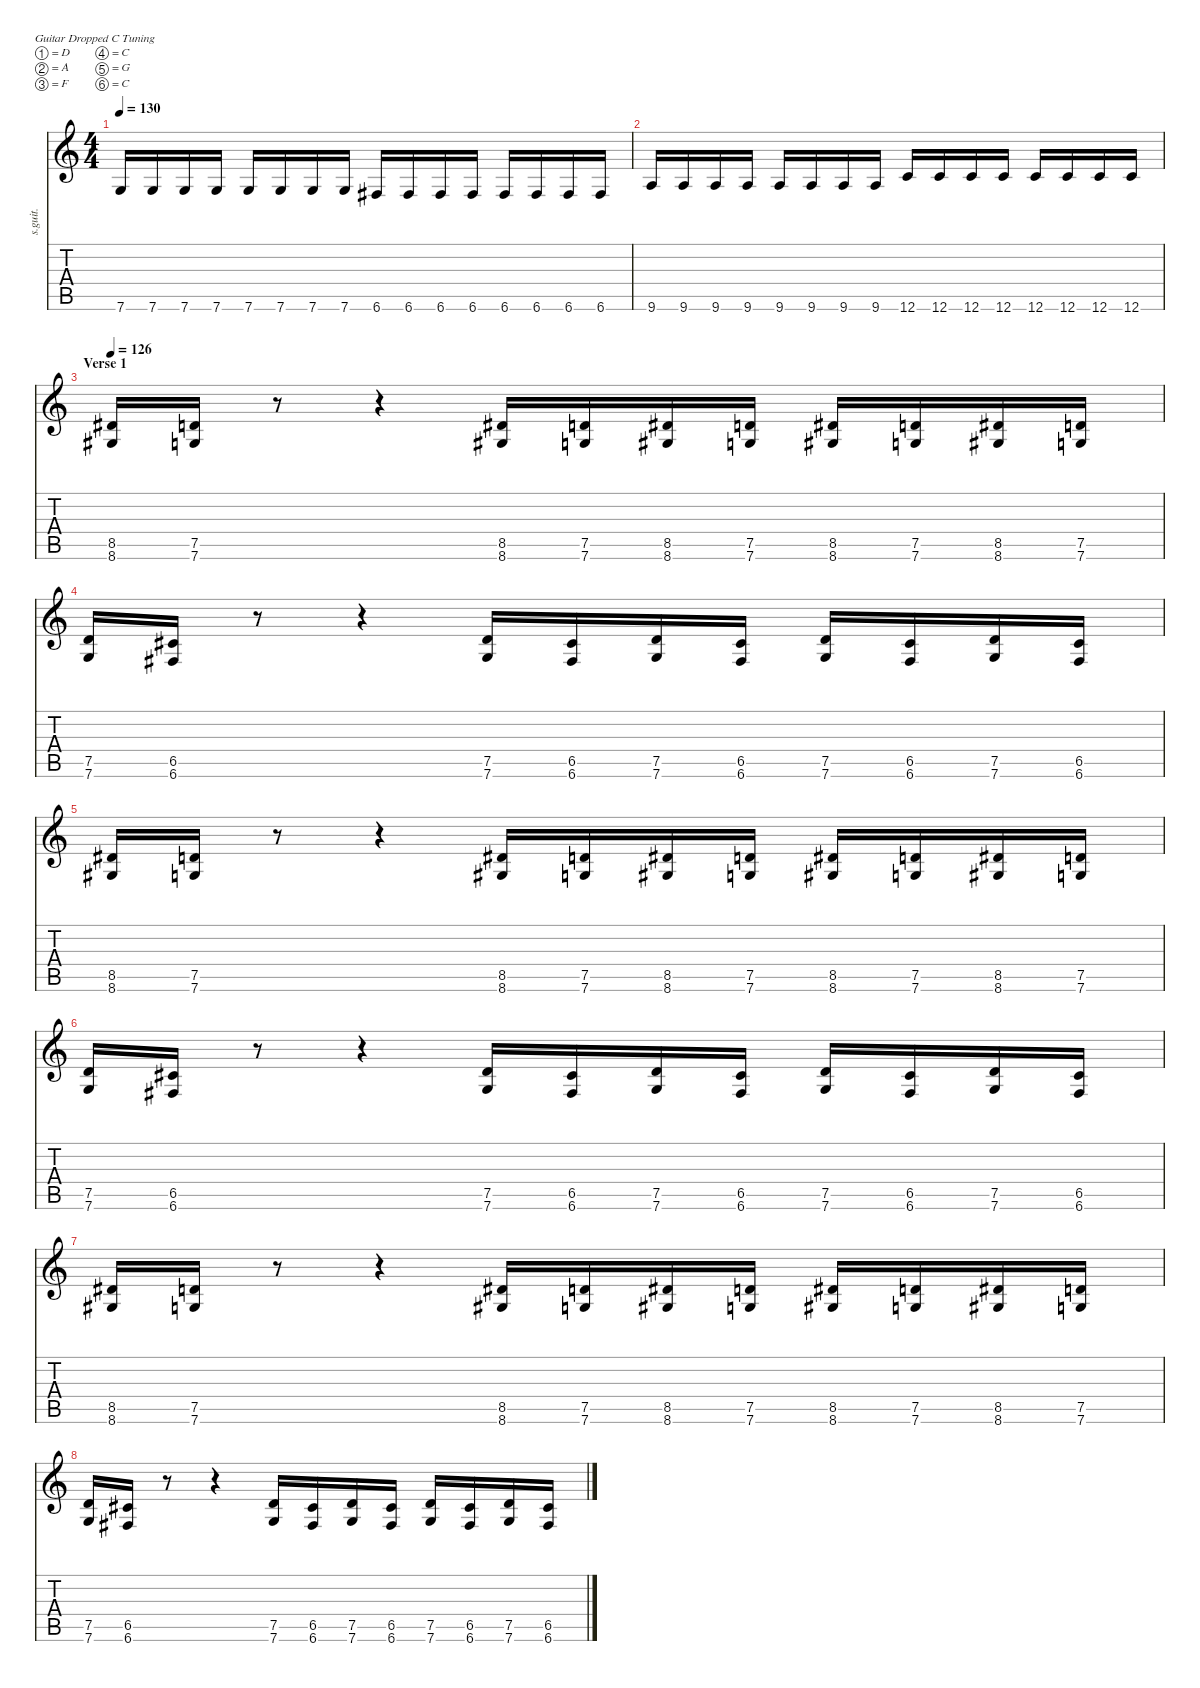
\defaultSystemsLayout 4
\hideDynamics
\bracketExtendMode nobrackets
\track ("Daron Malakian | Master" "s.guit.") {instrument distortionguitar}
\staff {score tabs}
\tuning (D4 A3 F3 C3 G2 C2)
\ts (4 4)
\tempo 130
\clef g2
\ks c
7.6.16{lyrics (0 "") lyrics (1 "") lyrics (2 "") lyrics (3 "") lyrics (4 "") dy f} 7.6.16{lyrics (0 "") lyrics (1 "") lyrics (2 "") lyrics (3 "") lyrics (4 "")} 7.6.16{lyrics (0 "") lyrics (1 "") lyrics (2 "") lyrics (3 "") lyrics (4 "")} 7.6.16{lyrics (0 "") lyrics (1 "") lyrics (2 "") lyrics (3 "") lyrics (4 "")} 7.6.16{lyrics (0 "") lyrics (1 "") lyrics (2 "") lyrics (3 "") lyrics (4 "")} 7.6.16{lyrics (0 "") lyrics (1 "") lyrics (2 "") lyrics (3 "") lyrics (4 "")} 7.6.16{lyrics (0 "") lyrics (1 "") lyrics (2 "") lyrics (3 "") lyrics (4 "")} 7.6.16{lyrics (0 "") lyrics (1 "") lyrics (2 "") lyrics (3 "") lyrics (4 "")} 6.6{acc #}.16{lyrics (0 "") lyrics (1 "") lyrics (2 "") lyrics (3 "") lyrics (4 "")} 6.6{acc #}.16{lyrics (0 "") lyrics (1 "") lyrics (2 "") lyrics (3 "") lyrics (4 "")} 6.6{acc #}.16{lyrics (0 "") lyrics (1 "") lyrics (2 "") lyrics (3 "") lyrics (4 "")} 6.6{acc #}.16{lyrics (0 "") lyrics (1 "") lyrics (2 "") lyrics (3 "") lyrics (4 "")} 6.6{acc #}.16{lyrics (0 "") lyrics (1 "") lyrics (2 "") lyrics (3 "") lyrics (4 "")} 6.6{acc #}.16{lyrics (0 "") lyrics (1 "") lyrics (2 "") lyrics (3 "") lyrics (4 "")} 6.6{acc #}.16{lyrics (0 "") lyrics (1 "") lyrics (2 "") lyrics (3 "") lyrics (4 "")} 6.6{acc #}.16{lyrics (0 "") lyrics (1 "") lyrics (2 "") lyrics (3 "") lyrics (4 "")} |
9.6.16{lyrics (0 "") lyrics (1 "") lyrics (2 "") lyrics (3 "") lyrics (4 "")} 9.6.16{lyrics (0 "") lyrics (1 "") lyrics (2 "") lyrics (3 "") lyrics (4 "")} 9.6.16{lyrics (0 "") lyrics (1 "") lyrics (2 "") lyrics (3 "") lyrics (4 "")} 9.6.16{lyrics (0 "") lyrics (1 "") lyrics (2 "") lyrics (3 "") lyrics (4 "")} 9.6.16{lyrics (0 "") lyrics (1 "") lyrics (2 "") lyrics (3 "") lyrics (4 "")} 9.6.16{lyrics (0 "") lyrics (1 "") lyrics (2 "") lyrics (3 "") lyrics (4 "")} 9.6.16{lyrics (0 "") lyrics (1 "") lyrics (2 "") lyrics (3 "") lyrics (4 "")} 9.6.16{lyrics (0 "") lyrics (1 "") lyrics (2 "") lyrics (3 "") lyrics (4 "")} 12.6.16{lyrics (0 "") lyrics (1 "") lyrics (2 "") lyrics (3 "") lyrics (4 "")} 12.6.16{lyrics (0 "") lyrics (1 "") lyrics (2 "") lyrics (3 "") lyrics (4 "")} 12.6.16{lyrics (0 "") lyrics (1 "") lyrics (2 "") lyrics (3 "") lyrics (4 "")} 12.6.16{lyrics (0 "") lyrics (1 "") lyrics (2 "") lyrics (3 "") lyrics (4 "")} 12.6.16{lyrics (0 "") lyrics (1 "") lyrics (2 "") lyrics (3 "") lyrics (4 "")} 12.6.16{lyrics (0 "") lyrics (1 "") lyrics (2 "") lyrics (3 "") lyrics (4 "")} 12.6.16{lyrics (0 "") lyrics (1 "") lyrics (2 "") lyrics (3 "") lyrics (4 "")} 12.6.16{lyrics (0 "") lyrics (1 "") lyrics (2 "") lyrics (3 "") lyrics (4 "")} |
\section ("" "Verse 1")
\tempo 126
(8.5{acc #} 8.6{acc #}).16{lyrics (0 "") lyrics (1 "") lyrics (2 "") lyrics (3 "") lyrics (4 "")} (7.5 7.6).16{lyrics (0 "") lyrics (1 "") lyrics (2 "") lyrics (3 "") lyrics (4 "")} r.8 r.4 (8.5{acc #} 8.6{acc #}).16{lyrics (0 "") lyrics (1 "") lyrics (2 "") lyrics (3 "") lyrics (4 "")} (7.5 7.6).16{lyrics (0 "") lyrics (1 "") lyrics (2 "") lyrics (3 "") lyrics (4 "")} (8.5{acc #} 8.6{acc #}).16{lyrics (0 "") lyrics (1 "") lyrics (2 "") lyrics (3 "") lyrics (4 "")} (7.5 7.6).16{lyrics (0 "") lyrics (1 "") lyrics (2 "") lyrics (3 "") lyrics (4 "")} (8.5{acc #} 8.6{acc #}).16{lyrics (0 "") lyrics (1 "") lyrics (2 "") lyrics (3 "") lyrics (4 "")} (7.5 7.6).16{lyrics (0 "") lyrics (1 "") lyrics (2 "") lyrics (3 "") lyrics (4 "")} (8.5{acc #} 8.6{acc #}).16{lyrics (0 "") lyrics (1 "") lyrics (2 "") lyrics (3 "") lyrics (4 "")} (7.5 7.6).16{lyrics (0 "") lyrics (1 "") lyrics (2 "") lyrics (3 "") lyrics (4 "")} |
(7.5 7.6).16{lyrics (0 "") lyrics (1 "") lyrics (2 "") lyrics (3 "") lyrics (4 "")} (6.5{acc #} 6.6{acc #}).16{lyrics (0 "") lyrics (1 "") lyrics (2 "") lyrics (3 "") lyrics (4 "")} r.8 r.4 (7.5 7.6).16{lyrics (0 "") lyrics (1 "") lyrics (2 "") lyrics (3 "") lyrics (4 "")} (6.5{acc #} 6.6{acc #}).16{lyrics (0 "") lyrics (1 "") lyrics (2 "") lyrics (3 "") lyrics (4 "")} (7.5 7.6).16{lyrics (0 "") lyrics (1 "") lyrics (2 "") lyrics (3 "") lyrics (4 "")} (6.5{acc #} 6.6{acc #}).16{lyrics (0 "") lyrics (1 "") lyrics (2 "") lyrics (3 "") lyrics (4 "")} (7.5 7.6).16{lyrics (0 "") lyrics (1 "") lyrics (2 "") lyrics (3 "") lyrics (4 "")} (6.5{acc #} 6.6{acc #}).16{lyrics (0 "") lyrics (1 "") lyrics (2 "") lyrics (3 "") lyrics (4 "")} (7.5 7.6).16{lyrics (0 "") lyrics (1 "") lyrics (2 "") lyrics (3 "") lyrics (4 "")} (6.5{acc #} 6.6{acc #}).16{lyrics (0 "") lyrics (1 "") lyrics (2 "") lyrics (3 "") lyrics (4 "")} |
(8.5{acc #} 8.6{acc #}).16{lyrics (0 "") lyrics (1 "") lyrics (2 "") lyrics (3 "") lyrics (4 "")} (7.5 7.6).16{lyrics (0 "") lyrics (1 "") lyrics (2 "") lyrics (3 "") lyrics (4 "")} r.8 r.4 (8.5{acc #} 8.6{acc #}).16{lyrics (0 "") lyrics (1 "") lyrics (2 "") lyrics (3 "") lyrics (4 "")} (7.5 7.6).16{lyrics (0 "") lyrics (1 "") lyrics (2 "") lyrics (3 "") lyrics (4 "")} (8.5{acc #} 8.6{acc #}).16{lyrics (0 "") lyrics (1 "") lyrics (2 "") lyrics (3 "") lyrics (4 "")} (7.5 7.6).16{lyrics (0 "") lyrics (1 "") lyrics (2 "") lyrics (3 "") lyrics (4 "")} (8.5{acc #} 8.6{acc #}).16{lyrics (0 "") lyrics (1 "") lyrics (2 "") lyrics (3 "") lyrics (4 "")} (7.5 7.6).16{lyrics (0 "") lyrics (1 "") lyrics (2 "") lyrics (3 "") lyrics (4 "")} (8.5{acc #} 8.6{acc #}).16{lyrics (0 "") lyrics (1 "") lyrics (2 "") lyrics (3 "") lyrics (4 "")} (7.5 7.6).16{lyrics (0 "") lyrics (1 "") lyrics (2 "") lyrics (3 "") lyrics (4 "")} |
(7.5 7.6).16{lyrics (0 "") lyrics (1 "") lyrics (2 "") lyrics (3 "") lyrics (4 "")} (6.5{acc #} 6.6{acc #}).16{lyrics (0 "") lyrics (1 "") lyrics (2 "") lyrics (3 "") lyrics (4 "")} r.8 r.4 (7.5 7.6).16{lyrics (0 "") lyrics (1 "") lyrics (2 "") lyrics (3 "") lyrics (4 "")} (6.5{acc #} 6.6{acc #}).16{lyrics (0 "") lyrics (1 "") lyrics (2 "") lyrics (3 "") lyrics (4 "")} (7.5 7.6).16{lyrics (0 "") lyrics (1 "") lyrics (2 "") lyrics (3 "") lyrics (4 "")} (6.5{acc #} 6.6{acc #}).16{lyrics (0 "") lyrics (1 "") lyrics (2 "") lyrics (3 "") lyrics (4 "")} (7.5 7.6).16{lyrics (0 "") lyrics (1 "") lyrics (2 "") lyrics (3 "") lyrics (4 "")} (6.5{acc #} 6.6{acc #}).16{lyrics (0 "") lyrics (1 "") lyrics (2 "") lyrics (3 "") lyrics (4 "")} (7.5 7.6).16{lyrics (0 "") lyrics (1 "") lyrics (2 "") lyrics (3 "") lyrics (4 "")} (6.5{acc #} 6.6{acc #}).16{lyrics (0 "") lyrics (1 "") lyrics (2 "") lyrics (3 "") lyrics (4 "")} |
(8.5{acc #} 8.6{acc #}).16{lyrics (0 "") lyrics (1 "") lyrics (2 "") lyrics (3 "") lyrics (4 "")} (7.5 7.6).16{lyrics (0 "") lyrics (1 "") lyrics (2 "") lyrics (3 "") lyrics (4 "")} r.8 r.4 (8.5{acc #} 8.6{acc #}).16{lyrics (0 "") lyrics (1 "") lyrics (2 "") lyrics (3 "") lyrics (4 "")} (7.5 7.6).16{lyrics (0 "") lyrics (1 "") lyrics (2 "") lyrics (3 "") lyrics (4 "")} (8.5{acc #} 8.6{acc #}).16{lyrics (0 "") lyrics (1 "") lyrics (2 "") lyrics (3 "") lyrics (4 "")} (7.5 7.6).16{lyrics (0 "") lyrics (1 "") lyrics (2 "") lyrics (3 "") lyrics (4 "")} (8.5{acc #} 8.6{acc #}).16{lyrics (0 "") lyrics (1 "") lyrics (2 "") lyrics (3 "") lyrics (4 "")} (7.5 7.6).16{lyrics (0 "") lyrics (1 "") lyrics (2 "") lyrics (3 "") lyrics (4 "")} (8.5{acc #} 8.6{acc #}).16{lyrics (0 "") lyrics (1 "") lyrics (2 "") lyrics (3 "") lyrics (4 "")} (7.5 7.6).16{lyrics (0 "") lyrics (1 "") lyrics (2 "") lyrics (3 "") lyrics (4 "")} |
(7.5 7.6).16{lyrics (0 "") lyrics (1 "") lyrics (2 "") lyrics (3 "") lyrics (4 "")} (6.5{acc #} 6.6{acc #}).16{lyrics (0 "") lyrics (1 "") lyrics (2 "") lyrics (3 "") lyrics (4 "")} r.8 r.4 (7.5 7.6).16{lyrics (0 "") lyrics (1 "") lyrics (2 "") lyrics (3 "") lyrics (4 "")} (6.5{acc #} 6.6{acc #}).16{lyrics (0 "") lyrics (1 "") lyrics (2 "") lyrics (3 "") lyrics (4 "")} (7.5 7.6).16{lyrics (0 "") lyrics (1 "") lyrics (2 "") lyrics (3 "") lyrics (4 "")} (6.5{acc #} 6.6{acc #}).16{lyrics (0 "") lyrics (1 "") lyrics (2 "") lyrics (3 "") lyrics (4 "")} (7.5 7.6).16{lyrics (0 "") lyrics (1 "") lyrics (2 "") lyrics (3 "") lyrics (4 "")} (6.5{acc #} 6.6{acc #}).16{lyrics (0 "") lyrics (1 "") lyrics (2 "") lyrics (3 "") lyrics (4 "")} (7.5 7.6).16{lyrics (0 "") lyrics (1 "") lyrics (2 "") lyrics (3 "") lyrics (4 "")} (6.5{acc #} 6.6{acc #}).16{lyrics (0 "") lyrics (1 "") lyrics (2 "") lyrics (3 "") lyrics (4 "")}
